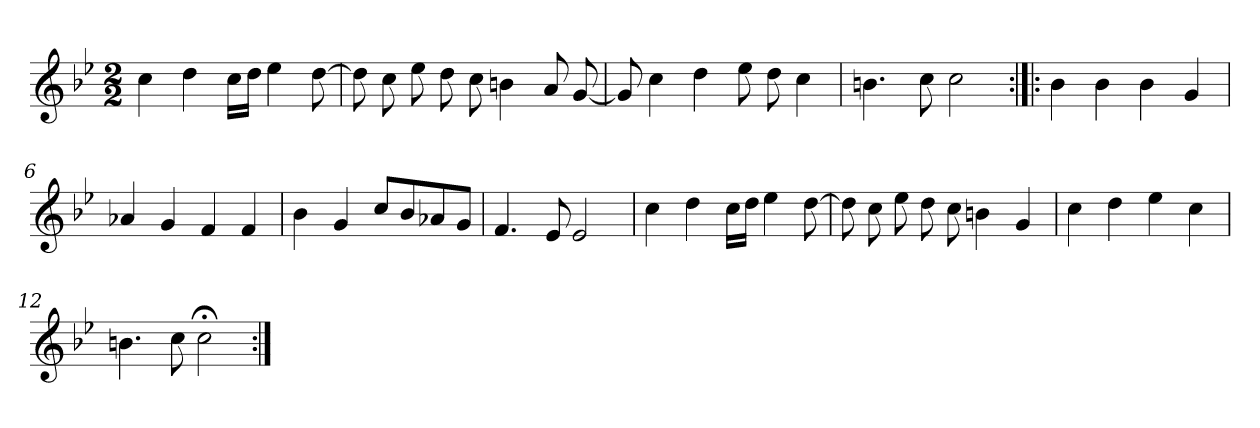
**kern
*part1
*staff1
*clefG2
*k[b-e-]
*C:dor
*M2/2
*MM120
=1
4cc
4dd
16cc\LL
16dd\JJ
4ee-
[8dd
=2
8dd]
8cc
8ee-
8dd
8cc
4bn
8a
[8g
=3
8g]
4cc
4dd
8ee-
8dd
4cc
=4
4.bn
8cc
2cc
=5:|!|:
4b-
4b-
4b-
4g
=6
4a-X
4g
4f
4f
=7
4b-
4g
8cc/L
8b-/
8a-X/
8g/J
=8
4.f
8e-
2e-
=9
4cc
4dd
16cc\LL
16dd\JJ
4ee-
[8dd
=10
8dd]
8cc
8ee-
8dd
8cc
4bn
4g
=11
4cc
4dd
4ee-
4cc
=12
4.bn
8cc
2cc;<
=:|!
*-
